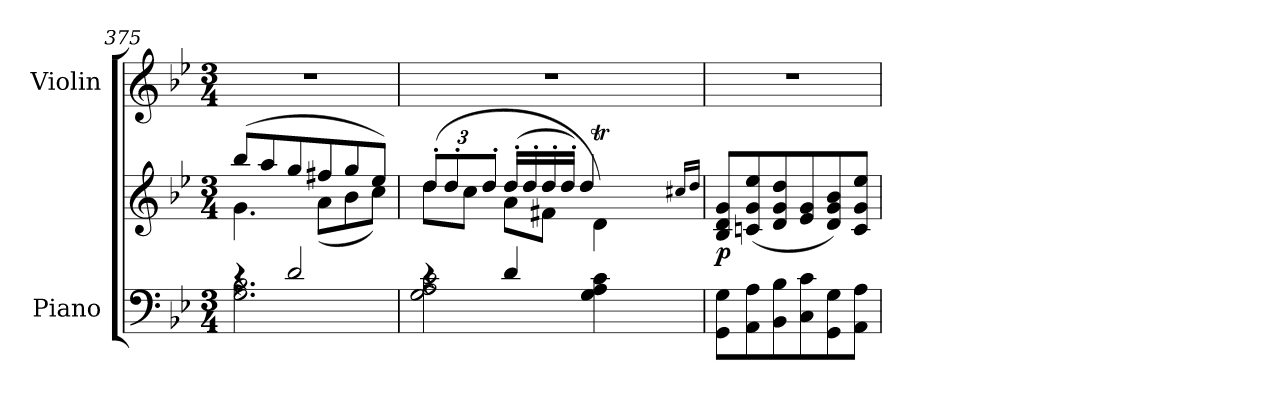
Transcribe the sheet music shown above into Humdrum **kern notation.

**kern	**kern	**dynam	**kern
*part2	*part2	*part2	*part1
*staff3	*staff2	*staff2/3	*staff1
*I"Piano	*	*	*I"Violin
*I'Pno.	*	*	*I'Vln.
*clefF4	*clefG2	*	*clefG2
*k[b-e-]	*k[b-e-]	*	*k[b-e-]
*M3/4	*M3/4	*	*M3/4
=375	=375	=375	=375
*^	*^	*	*
4rc	2.G\ 2.B-\	(8bb-/L	4.g\	.	2.r
.	.	8aa/	.	.	.
2d/	.	8gg/	.	.	.
.	.	8ff#X/	(8a\L	.	.
.	.	8gg/	8b-\	.	.
.	.	8ee-/J)	8cc\J)	.	.
*	*	*v	*v	*	*
!!LO:LB:g=z
=376	=376	=376	=376	=376
*	*	*Xbrackettup	*	*
*	*	*^	*	*
*	*	*	*^	*	*
4rc	2G\ 2A\ 2c\	(12dd'/L	4ryy	8dd\L	.	2.r
.	.	12dd'/	.	.	.	.
.	.	.	.	8cc\J	.	.
.	.	12dd'/J	.	.	.	.
4d/	.	(16dd'/LL	8a\L	4ryy	.	.
.	.	16dd'/	.	.	.	.
.	.	16dd'/	8f#X\J	.	.	.
.	.	16dd'/JJ)	.	.	.	.
4G\ 4A\ 4c\	4ryy	8.ddt!/Lyy	4d\)	4dd/	.	.
.	.	32cc#!/LLyy	.	.	.	.
.	.	32dd!/JJJyy	.	.	.	.
*v	*v	*	*	*	*	*
.	.	.	16qcc#X/LL	.	.
.	.	.	16qdd/JJ	.	.
=377	=377	=377	=377	=377	=377
!	!	!	!	!LO:DY:b	!
*	*v	*v	*v	*	*
8GG\ 8G\L	8B-/ 8d/ 8g/L	p	2.r
8AA\ 8A\	(8cn/ 8g/ 8ee-/	.	.
8BB-\ 8B-\	8d/ 8g/ 8dd/	.	.
8C\ 8c\	8e-/ 8g/	.	.
8GG\ 8G\	8d/ 8g/ 8b-/)	.	.
8AA\ 8A\J	8c/ 8g/ 8ee-/J	.	.
=	=	=	=
*-	*-	*-	*-
